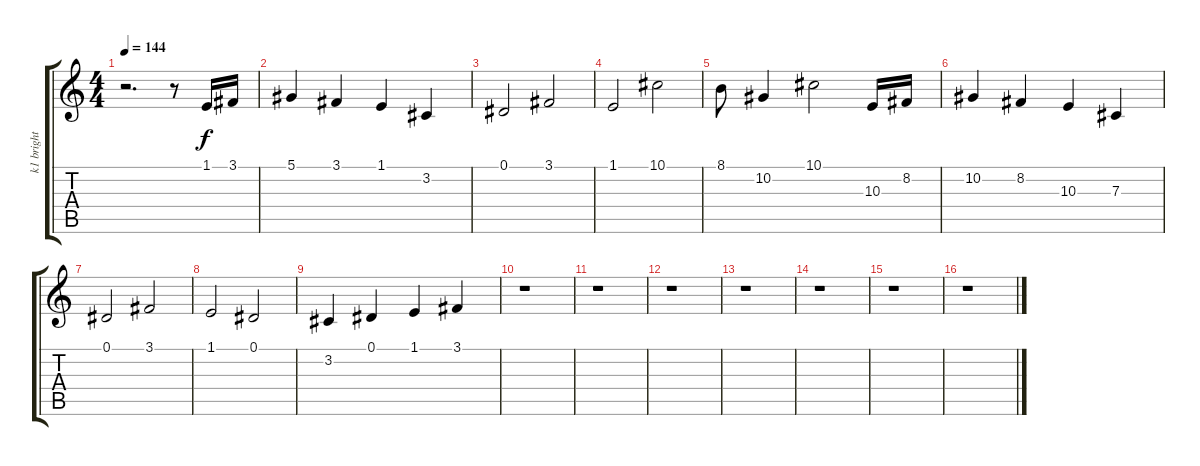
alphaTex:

\track ("k1 bright" "k1 bright") {instrument fx5brightness}
\staff {score tabs}
\tuning (Eb4 Bb3 Gb3 Db3 Ab2 Eb2) {hide}
\ts (4 4)
\tempo 144
\clef g2
\ks c
r.2{d dy f} r.8 1.1.16 3.1.16 |
5.1.4 3.1.4 1.1.4 3.2.4 |
0.1.2 3.1.2 |
1.1.2 10.1.2 |
8.1.8 10.2.4 10.1.2 10.3.16 8.2.16 |
10.2.4 8.2.4 10.3.4 7.3.4 |
0.1.2 3.1.2 |
1.1.2 0.1.2 |
3.2.4 0.1.4 1.1.4 3.1.4 |
r.1 |
r.1 |
r.1 |
r.1 |
r.1 |
r.1 |
r.1
